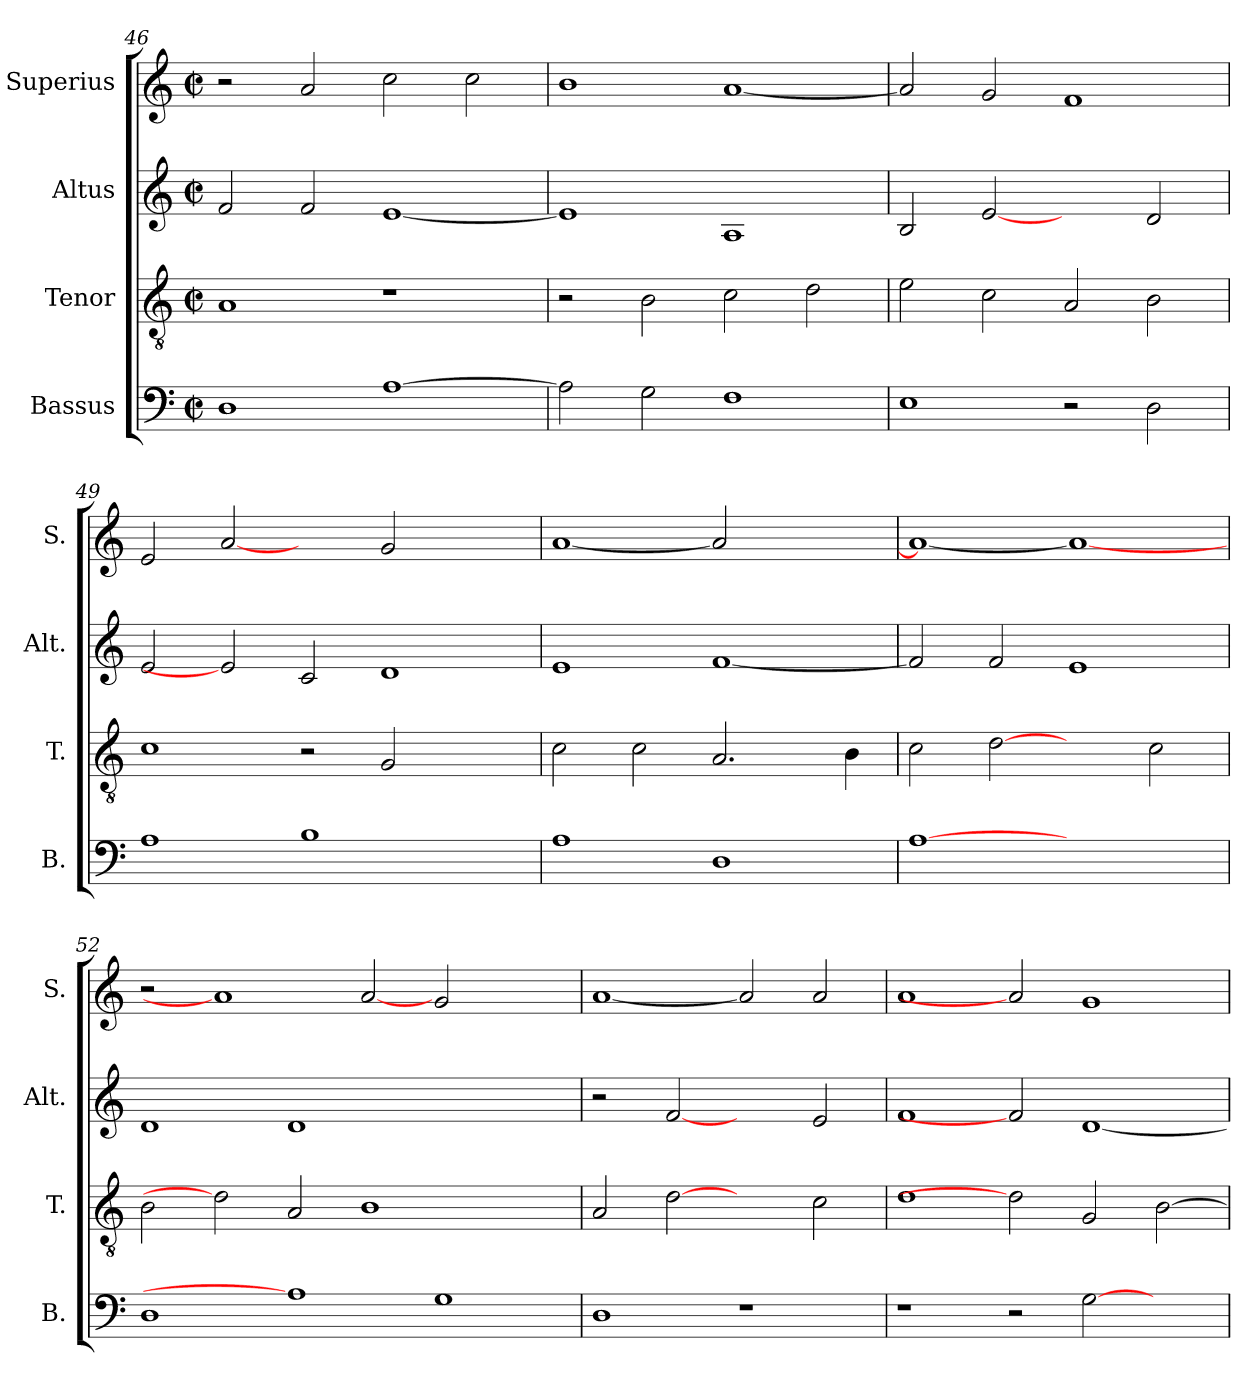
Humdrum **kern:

**kern	**kern	**kern	**kern
*part4	*part3	*part2	*part1
*staff4	*staff3	*staff2	*staff1
*I"Bassus	*I"Tenor	*I"Altus	*I"Superius
*I'B.	*I'T.	*I'Alt.	*I'S.
*clefF4	*clefGv2	*clefG2	*clefG2
*	*ITrd7c12	*	*
*k[]	*k[]	*k[]	*k[]
*C:	*C:	*C:	*C:
*M2/2	*M2/2	*M2/2	*M2/2
*met(c|)	*met(c|)	*met(c|)	*met(c|)
=46	=46	=46	=46
1Di	1AAi	2fi/	2r
.	.	2fi/	2ai/
[>1Ai	1r	[<1ei	2cci\
.	.	.	2cci\
=47	=47	=47	=47
2Ai\]	2r	1ei]	1bi
2Gi\	2BBi\	.	.
1Fi	2Ci\	1Ai	[<1ai
.	2Di\	.	.
=48	=48	=48	=48
1Ei	2Ei\	2Bi/	2ai/]
.	2Ci\	[2ei	2gi/
2r	2AAi/	2ryy	1fi
2Di\	2BBi\	2di/	.
=49	=49	=49	=49
1Ai	1Ci	2ei/	2ei/
.	.	2ei]	[2ai
1Bi	2r	2ci/	2ryy
.	2GGi/	1di	2gi/
2ryy	2ryy	.	2ryy
!!LO:PB:g=z
=50	=50	=50	=50
1Ai	2Ci\	1ei	[<1ai
.	2Ci\	.	.
1Di	2.AAi/	[<1fi	2ai]
.	.	.	2ryy
.	4BBi\	.	.
=51	=51	=51	=51
[1Ai	2Ci\	2fi/]	1ai_<
.	[2Di	2fi/	.
1ryy	2ryy	1ei	1ai_
.	2Ci\	.	.
=52	=52	=52	=52
1Di	2BBi\	1di	2r
.	2Di]	.	1ai]
1Ai]	2AAi/	1di	.
.	1BBi	.	[2ai
1Gi	.	1ryy	2gi/
.	2ryy	.	2ryy
=53	=53	=53	=53
1Di	2AAi/	2r	[1ai
.	[2Di	[2fi	.
1r	2ryy	2ryy	2ai]
.	2Ci\	2ei/	2ai/
=54	=54	=54	=54
1r	1Di	1fi	1ai
2r	2Di]	2fi]	2ai]
[>2Gi\	2GGi/	[<1di	1gi
2ryy	[>2BBi\	.	.
=	=	=	=
*-	*-	*-	*-
